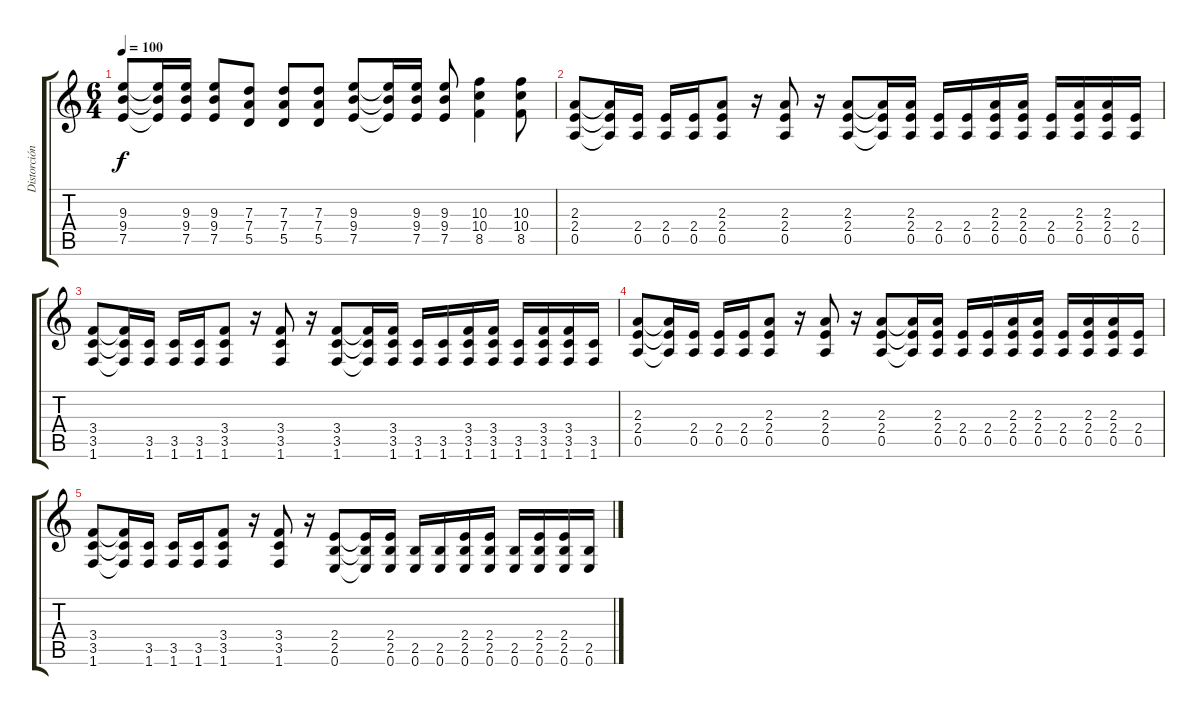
\track ("Distorción (Acompañamiento)" "Distorción") {instrument distortionguitar}
\staff {score tabs}
\tuning (E4 B3 G3 D3 A2 E2) {hide}
\ts (6 4)
\tempo 100
\clef g2
\ks c
(9.3 9.4 7.5).8{dy f} (9.3{t} 9.4{t} 7.5{t}).16 (9.3 9.4 7.5).16 (9.3 9.4 7.5).8 (7.3 7.4 5.5).8 (7.3 7.4 5.5).8 (7.3 7.4 5.5).8 (9.3 9.4 7.5).8 (9.3{t} 9.4{t} 7.5{t}).16 (9.3 9.4 7.5).16 (9.3 9.4 7.5).8 (10.3 10.4 8.5).4 (10.3 10.4 8.5).8 |
(2.3 2.4 0.5).8 (2.3{t} 2.4{t} 0.5{t}).16 (2.4 0.5).16 (2.4 0.5).16 (2.4 0.5).16 (2.3 2.4 0.5).8 r.16 (2.3 2.4 0.5).8 r.16 (2.3 2.4 0.5).8 (2.3{t} 2.4{t} 0.5{t}).16 (2.3 2.4 0.5).16 (2.4 0.5).16 (2.4 0.5).16 (2.3 2.4 0.5).16 (2.3 2.4 0.5).16 (2.4 0.5).16 (2.3 2.4 0.5).16 (2.3 2.4 0.5).16 (2.4 0.5).16 |
(3.4 3.5 1.6).8 (3.4{t} 3.5{t} 1.6{t}).16 (3.5 1.6).16 (3.5 1.6).16 (3.5 1.6).16 (3.4 3.5 1.6).8 r.16 (3.4 3.5 1.6).8 r.16 (3.4 3.5 1.6).8 (3.4{t} 3.5{t} 1.6{t}).16 (3.4 3.5 1.6).16 (3.5 1.6).16 (3.5 1.6).16 (3.4 3.5 1.6).16 (3.4 3.5 1.6).16 (3.5 1.6).16 (3.4 3.5 1.6).16 (3.4 3.5 1.6).16 (3.5 1.6).16 |
(2.3 2.4 0.5).8 (2.3{t} 2.4{t} 0.5{t}).16 (2.4 0.5).16 (2.4 0.5).16 (2.4 0.5).16 (2.3 2.4 0.5).8 r.16 (2.3 2.4 0.5).8 r.16 (2.3 2.4 0.5).8 (2.3{t} 2.4{t} 0.5{t}).16 (2.3 2.4 0.5).16 (2.4 0.5).16 (2.4 0.5).16 (2.3 2.4 0.5).16 (2.3 2.4 0.5).16 (2.4 0.5).16 (2.3 2.4 0.5).16 (2.3 2.4 0.5).16 (2.4 0.5).16 |
(3.4 3.5 1.6).8 (3.4{t} 3.5{t} 1.6{t}).16 (3.5 1.6).16 (3.5 1.6).16 (3.5 1.6).16 (3.4 3.5 1.6).8 r.16 (3.4 3.5 1.6).8 r.16 (2.4 2.5 0.6).8 (2.4{t} 2.5{t} 0.6{t}).16 (2.4 2.5 0.6).16 (2.5 0.6).16 (2.5 0.6).16 (2.4 2.5 0.6).16 (2.4 2.5 0.6).16 (2.5 0.6).16 (2.4 2.5 0.6).16 (2.4 2.5 0.6).16 (2.5 0.6).16
